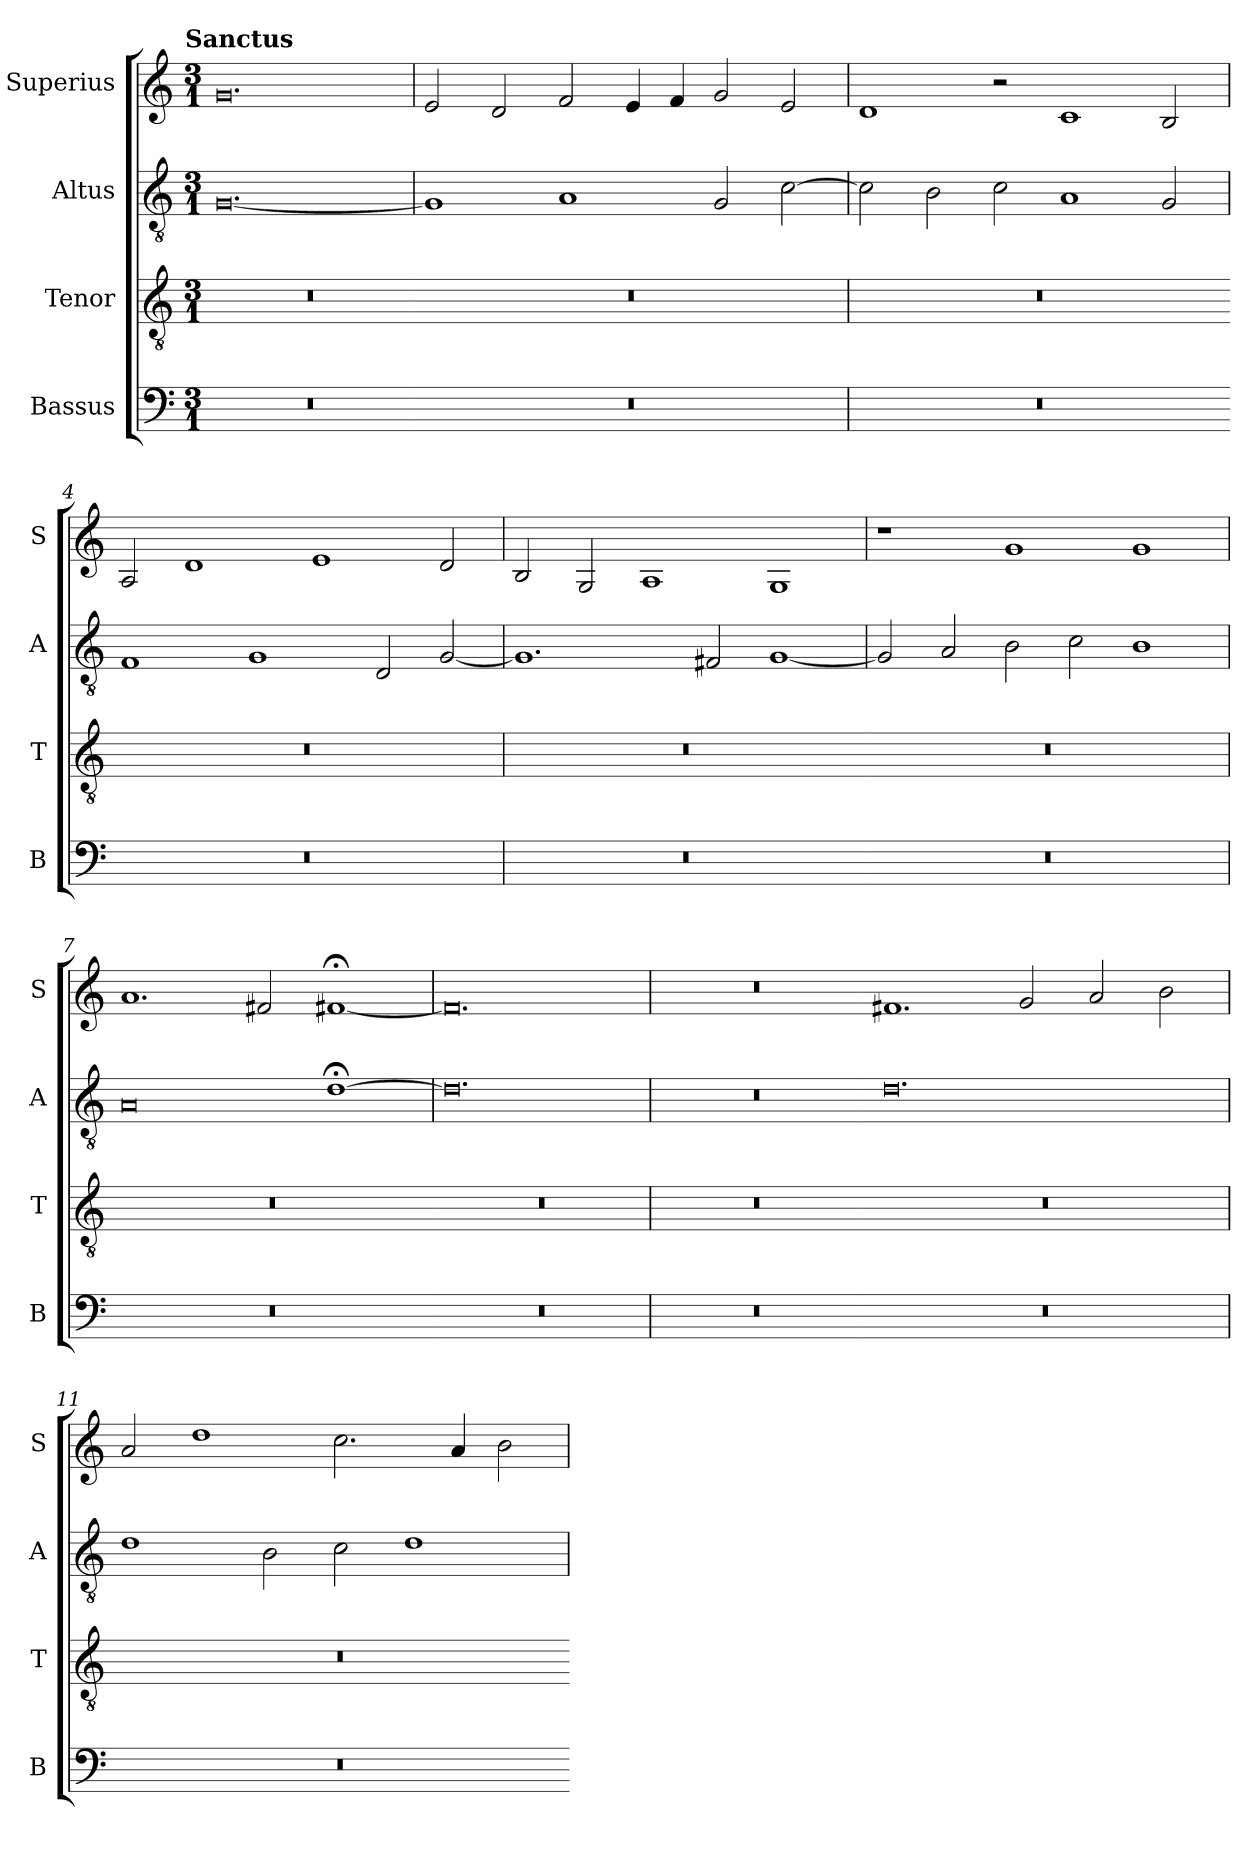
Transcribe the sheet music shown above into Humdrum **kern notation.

**kern	**kern	**kern	**kern
*part4	*part3	*part2	*part1
*staff4	*staff3	*staff2	*staff1
*I"Bassus	*I"Tenor	*I"Altus	*I"Superius
*I'B	*I'T	*I'A	*I'S
*clefF4	*clefGv2	*clefGv2	*clefG2
*k[]	*k[]	*k[]	*k[]
!!LO:TX:omd:t=Sanctus
*M3/1	*M3/1	*M3/1	*M3/1
=1	=1	=1	=1
!	!LO:N:vis=1.	!	!
0.r	0.r	[0.G	0.g
=2	=2-	=2	=2
!	!LO:N:vis=1.	!	!
0.r	0.r	1G]	2e/
.	.	.	2d/
.	.	1A	2f/
.	.	.	4e/
.	.	.	4f/
.	.	2G/	2g/
.	.	[2c\	2e/
=3	=3	=3	=3
!	!LO:N:vis=1.	!	!
0.r	0.r	2c\]	1d
.	.	2B\	.
.	.	2c\	2r
.	.	1A	1c
.	.	2G/	2B/
=4	=4-	=4	=4
!	!LO:N:vis=1.	!	!
0.r	0.r	1F	2A/
.	.	.	1d
.	.	1G	.
.	.	.	1e
.	.	2D/	.
.	.	[2G/	2d/
=5	=5	=5	=5
!	!LO:N:vis=1.	!	!
0.r	0.r	1.G]	2B/
.	.	.	2G/
.	.	.	1A
.	.	2F#X/	.
.	.	[1G	1G
=6	=6-	=6	=6
!	!LO:N:vis=1.	!	!
0.r	0.r	2G/]	1r
.	.	2A/	.
.	.	2B\	1g
.	.	2c\	.
.	.	1B	1g
=7	=7	=7	=7
!	!LO:N:vis=1.	!	!
0.r	0.r	0A	1.a
.	.	.	2f#X/
.	.	[1d;<	[1f#X;<
=8	=8-	=8	=8
!	!LO:N:vis=1.	!	!
0.r	0.r	0.d]	0.f#]
=9	=9	=9	=9
!	!LO:N:vis=1.	!	!
0.r	0.r	0.r	0.r
=10	=10-	=10	=10
!	!LO:N:vis=1.	!	!
0.r	0.r	0.d	1.f#X
.	.	.	2g/
.	.	.	2a/
.	.	.	2b\
=11	=11	=11	=11
!	!LO:N:vis=1.	!	!
0.r	0.r	1d	2a/
.	.	.	1dd
.	.	2B\	.
.	.	2c\	2.cc\
.	.	1d	.
.	.	.	4a/
.	.	.	2b\
=	=-	=	=
*-	*-	*-	*-
